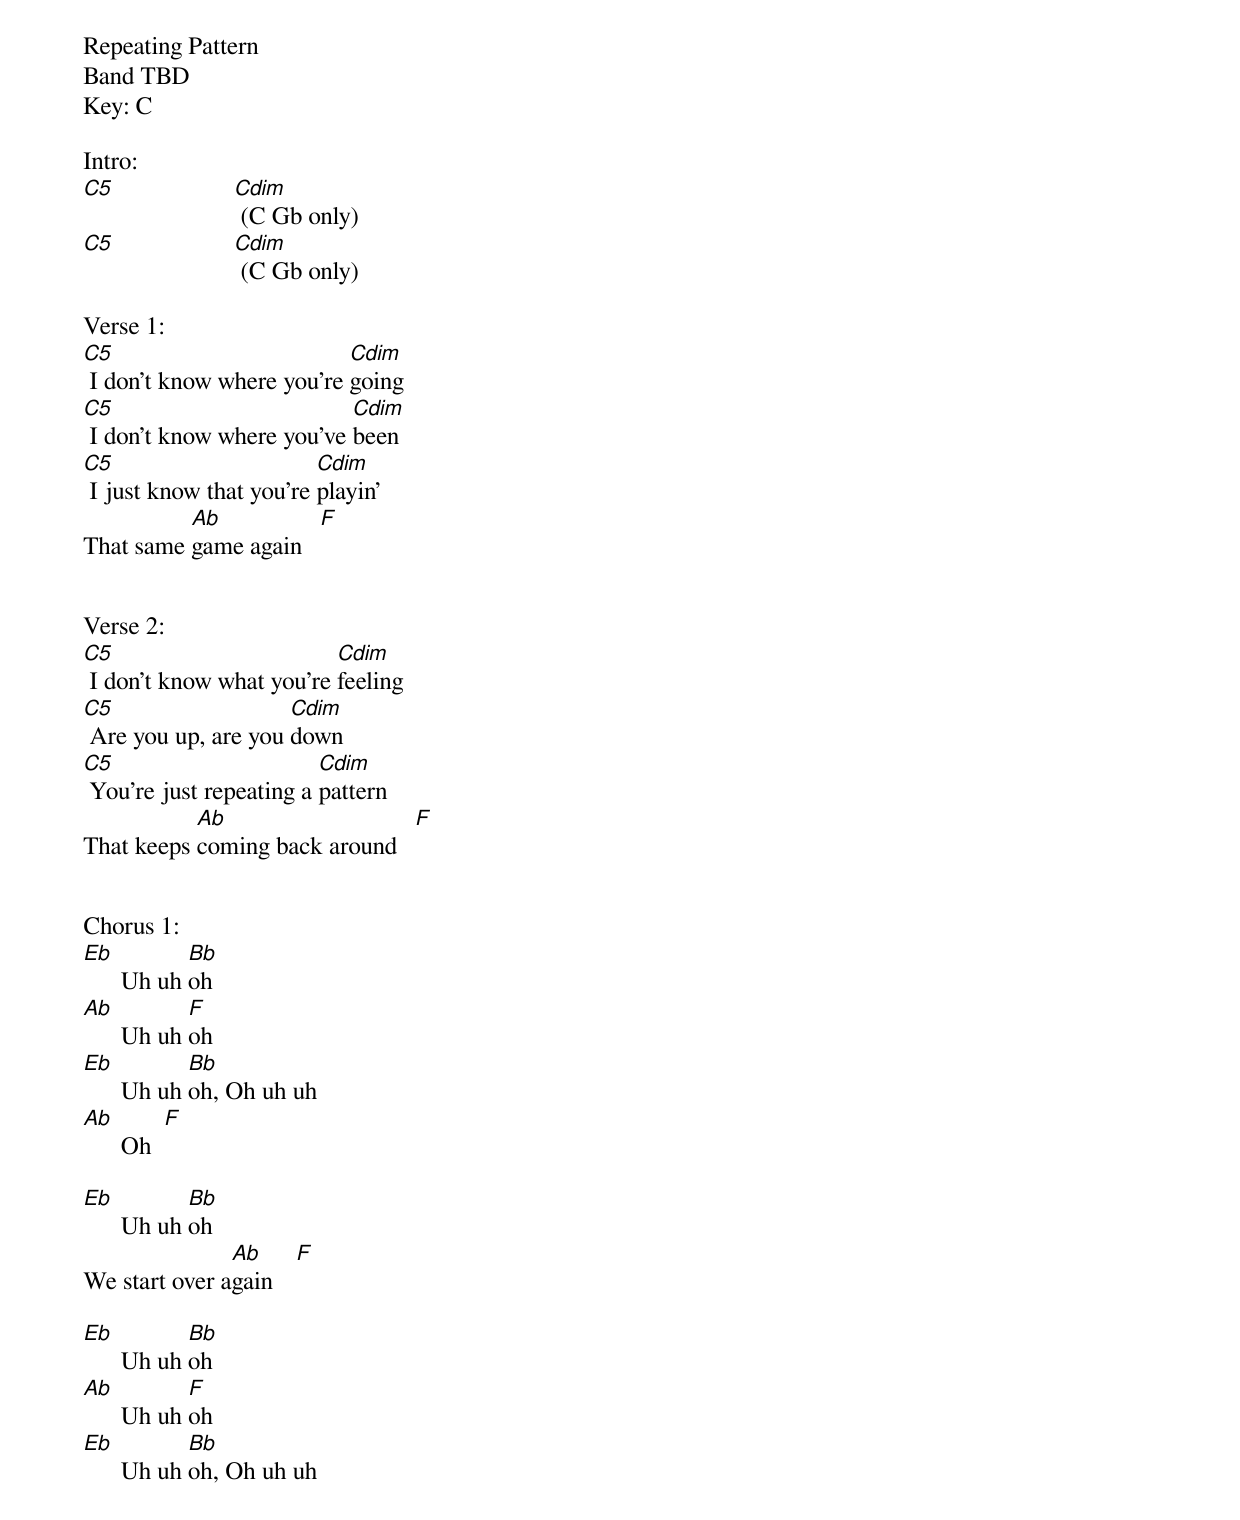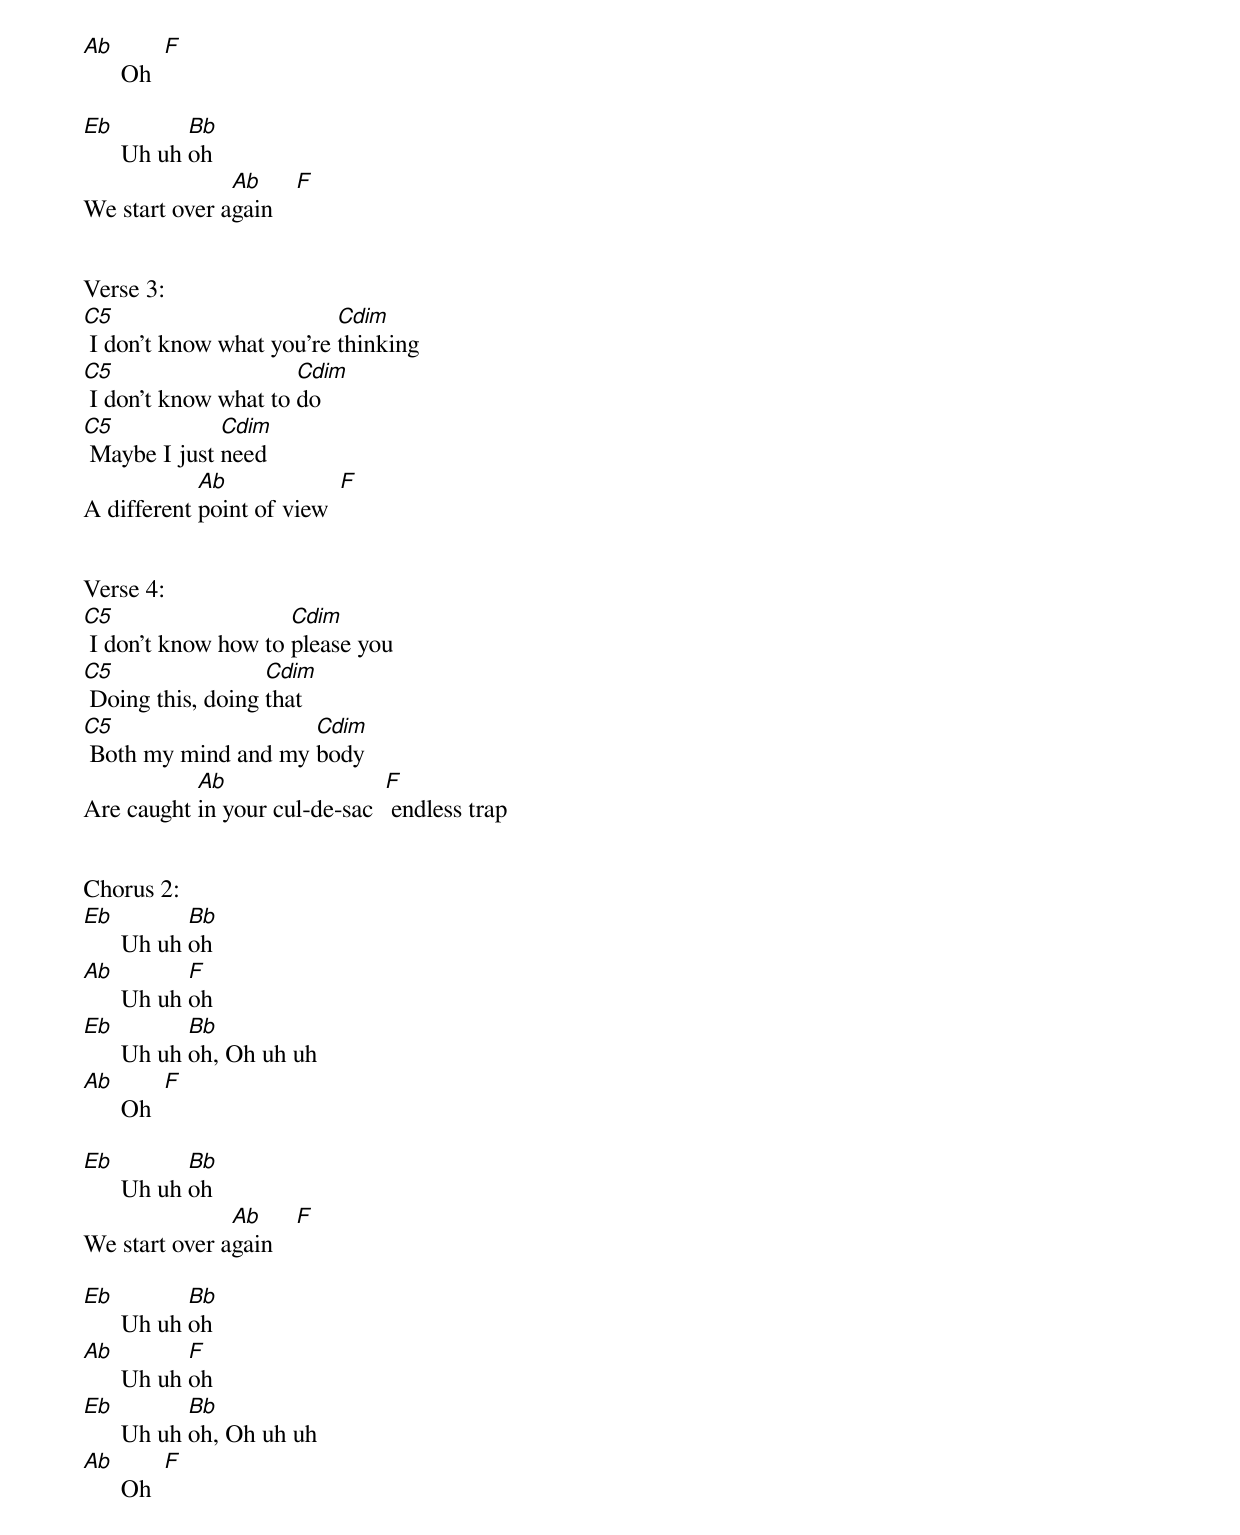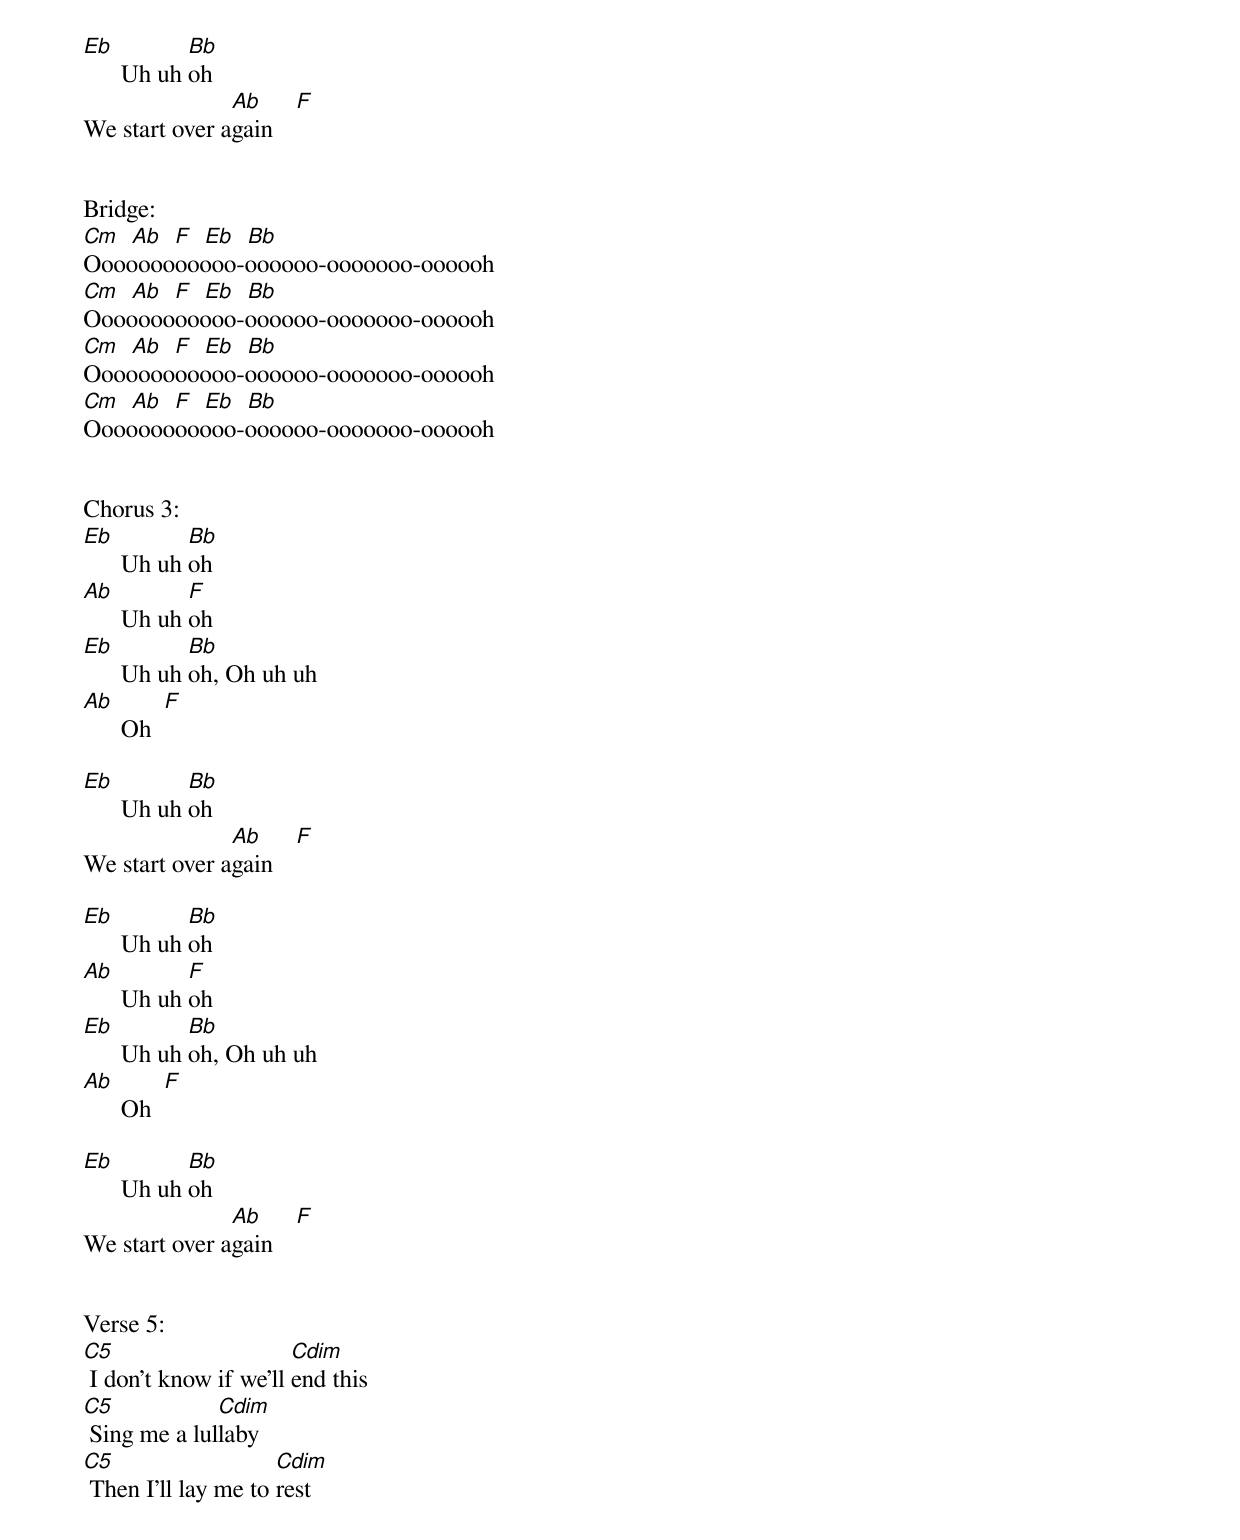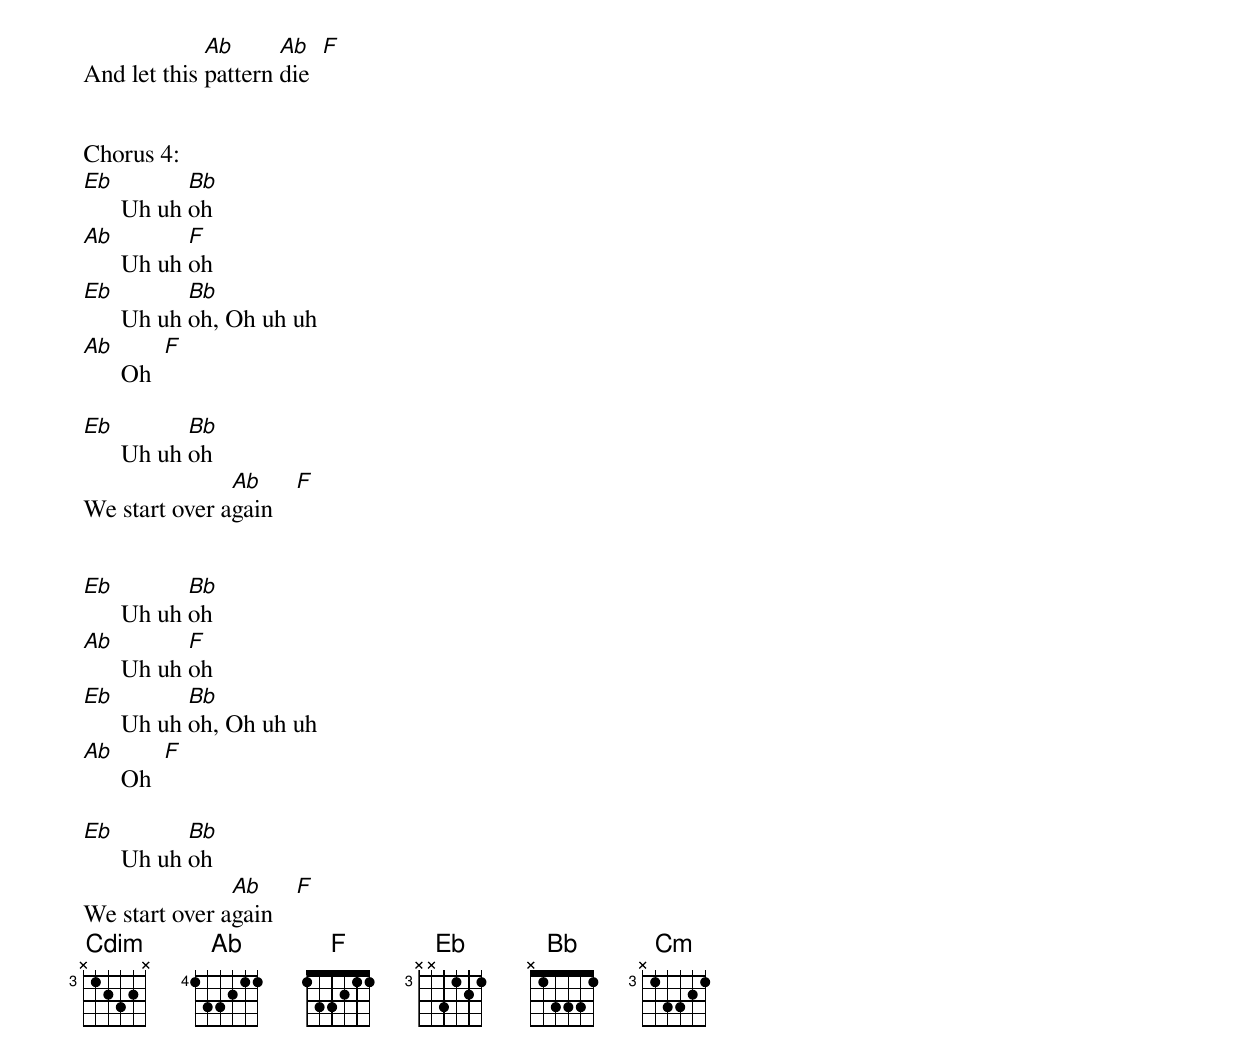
Repeating Pattern
Band TBD
Key: C

Intro:
[C5]                   [Cdim] (C Gb only)
[C5]                   [Cdim] (C Gb only)

Verse 1:
[C5] I don't know where you're [Cdim]going
[C5] I don't know where you've [Cdim]been
[C5] I just know that you're [Cdim]playin'
That same [Ab]game again [ ][F]


Verse 2:
[C5] I don't know what you're [Cdim]feeling
[C5] Are you up, are you [Cdim]down
[C5] You're just repeating a [Cdim]pattern
That keeps [Ab]coming back around [ ][F]


Chorus 1:
[Eb][   ] Uh uh [Bb]oh
[Ab][   ] Uh uh [F]oh
[Eb][   ] Uh uh [Bb]oh, Oh uh uh
[Ab][   ] Oh  [F]

[Eb][   ] Uh uh [Bb]oh
We start over a[Ab]gain[   ][F]

[Eb][   ] Uh uh [Bb]oh
[Ab][   ] Uh uh [F]oh
[Eb][   ] Uh uh [Bb]oh, Oh uh uh
[Ab][   ] Oh  [F]

[Eb][   ] Uh uh [Bb]oh
We start over a[Ab]gain[   ][F]


Verse 3:
[C5] I don't know what you're [Cdim]thinking
[C5] I don't know what to [Cdim]do
[C5] Maybe I just [Cdim]need
A different [Ab]point of view[ ][F]


Verse 4:
[C5] I don't know how to [Cdim]please you
[C5] Doing this, doing [Cdim]that
[C5] Both my mind and my [Cdim]body
Are caught [Ab]in your cul-de-sac[ ][F] endless trap


Chorus 2:
[Eb][   ] Uh uh [Bb]oh
[Ab][   ] Uh uh [F]oh
[Eb][   ] Uh uh [Bb]oh, Oh uh uh
[Ab][   ] Oh  [F]

[Eb][   ] Uh uh [Bb]oh
We start over a[Ab]gain[   ][F]

[Eb][   ] Uh uh [Bb]oh
[Ab][   ] Uh uh [F]oh
[Eb][   ] Uh uh [Bb]oh, Oh uh uh
[Ab][   ] Oh  [F]

[Eb][   ] Uh uh [Bb]oh
We start over a[Ab]gain[   ][F]


Bridge:
[Cm][ ][Ab][ ][F][ ][Eb][ ][Bb]
Oooooooooooo-oooooo-ooooooo-oooooh
[Cm][ ][Ab][ ][F][ ][Eb][ ][Bb]
Oooooooooooo-oooooo-ooooooo-oooooh
[Cm][ ][Ab][ ][F][ ][Eb][ ][Bb]
Oooooooooooo-oooooo-ooooooo-oooooh
[Cm][ ][Ab][ ][F][ ][Eb][ ][Bb]
Oooooooooooo-oooooo-ooooooo-oooooh


Chorus 3:
[Eb][   ] Uh uh [Bb]oh
[Ab][   ] Uh uh [F]oh
[Eb][   ] Uh uh [Bb]oh, Oh uh uh
[Ab][   ] Oh  [F]

[Eb][   ] Uh uh [Bb]oh
We start over a[Ab]gain[   ][F]

[Eb][   ] Uh uh [Bb]oh
[Ab][   ] Uh uh [F]oh
[Eb][   ] Uh uh [Bb]oh, Oh uh uh
[Ab][   ] Oh  [F]

[Eb][   ] Uh uh [Bb]oh
We start over a[Ab]gain[   ][F]


Verse 5:
[C5] I don't know if we'll [Cdim]end this
[C5] Sing me a lul[Cdim]laby
[C5] Then I'll lay me to [Cdim]rest
And let this [Ab]pattern [Ab]die[ ][F]


Chorus 4:
[Eb][   ] Uh uh [Bb]oh
[Ab][   ] Uh uh [F]oh
[Eb][   ] Uh uh [Bb]oh, Oh uh uh
[Ab][   ] Oh  [F]

[Eb][   ] Uh uh [Bb]oh
We start over a[Ab]gain[   ][F]


[Eb][   ] Uh uh [Bb]oh
[Ab][   ] Uh uh [F]oh
[Eb][   ] Uh uh [Bb]oh, Oh uh uh
[Ab][   ] Oh  [F]

[Eb][   ] Uh uh [Bb]oh
We start over a[Ab]gain[   ][F]
